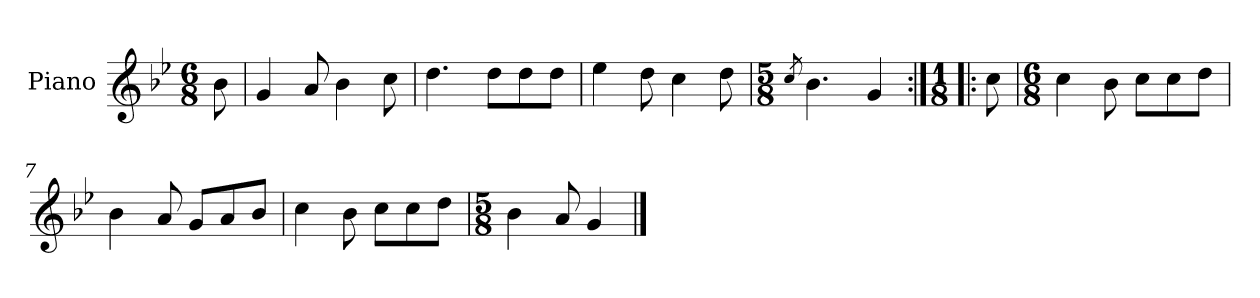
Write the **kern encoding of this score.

**kern
*part1
*staff1
*I"Piano
*I'Pno.
*clefG2
*k[b-e-]
*M6/8
=
8b-\
=1
4g/
8a/
4b-\
8cc\
=2
4.dd\
8dd\L
8dd\
8dd\J
=3
4ee-\
8dd\
4cc\
8dd\
=4
*M5/8
8qcc/
4.b-\
4g/
=5:|!|:
*M1/8
8cc\
=6
*M6/8
4cc\
8b-\
8cc\L
8cc\
8dd\J
=7
4b-\
8a/
8g/L
8a/
8b-/J
!!LO:LB:g=z
=8
4cc\
8b-\
8cc\L
8cc\
8dd\J
=9
*M5/8
4b-\
8a/
4g/
==
*-
